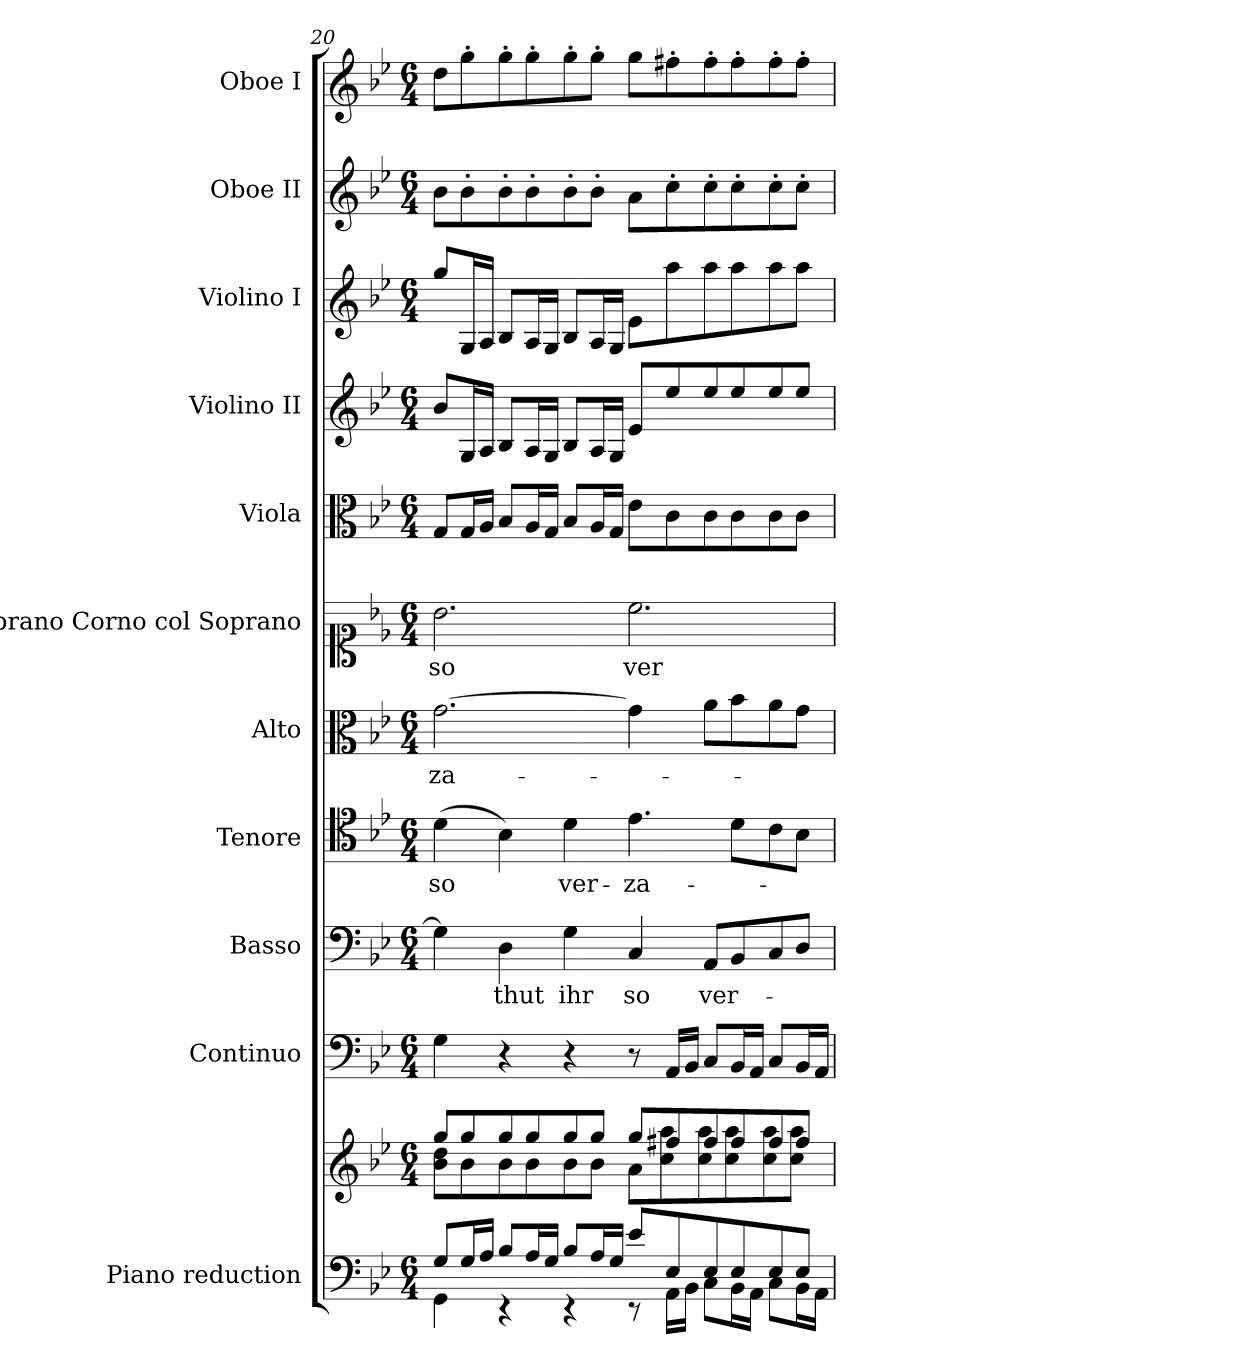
**kern	**kern	**kern	**kern	**text	**kern	**text	**kern	**text	**kern	**text	**kern	**kern	**kern	**kern	**kern
*part11	*part11	*part10	*part9	*part9	*part8	*part8	*part7	*part7	*part6	*part6	*part5	*part4	*part3	*part2	*part1
*staff12	*staff11	*staff10	*staff9	*staff9	*staff8	*staff8	*staff7	*staff7	*staff6	*staff6	*staff5	*staff4	*staff3	*staff2	*staff1
*I"Piano reduction	*	*I"Continuo	*I"Basso	*	*I"Tenore	*	*I"Alto	*	*I"Soprano Corno col Soprano	*	*I"Viola	*I"Violino II	*I"Violino I	*I"Oboe II	*I"Oboe I
*I'Pno	*	*	*	*	*	*	*	*	*	*	*I'Vla	*I'Vln	*I'Vln	*I'Ob	*I'Ob
*clefF4	*clefG2	*clefF4	*clefF4	*	*clefC4	*	*clefC3	*	*clefC1	*	*clefC3	*clefG2	*clefG2	*clefG2	*clefG2
*k[b-e-]	*k[b-e-]	*k[b-e-]	*k[b-e-]	*	*k[b-e-]	*	*k[b-e-]	*	*k[b-e-]	*	*k[b-e-]	*k[b-e-]	*k[b-e-]	*k[b-e-]	*k[b-e-]
*M6/4	*M6/4	*M6/4	*M6/4	*	*M6/4	*	*M6/4	*	*M6/4	*	*M6/4	*M6/4	*M6/4	*M6/4	*M6/4
=20	=20	=20	=20	=20	=20	=20	=20	=20	=20	=20	=20	=20	=20	=20	=20
*^	*^	*	*	*	*	*	*	*	*	*	*	*	*	*	*
!	!	!	!	!	!	!	!	!LO:LY:b	!	!LO:LY:b	!	!LO:LY:b	!	!	!	!	!
8G/L	4GG\	8gg/L	8b-\ 8dd\L	4G\	4G\]	.	(4d\	so	[2.g\	-za-	2.b-\	so	8G/L	8b-/L	8gg/L	8b-\L	8dd\L
16G/L	.	8gg/	8b-\	.	.	.	.	.	.	.	.	.	16G/L	16G/L	16G/L	8b-'\	8gg'\
16A/JJ	.	.	.	.	.	.	.	.	.	.	.	.	16A/JJ	16A/JJ	16A/JJ	.	.
!	!	!	!	!	!	!LO:LY:b	!	!	!	!	!	!	!	!	!	!	!
8B-/L	4r	8gg/	8b-\	4r	4D\	thut	4B-\)	.	.	.	.	.	8B-/L	8B-/L	8B-/L	8b-'\	8gg'\
16A/L	.	8gg/	8b-\	.	.	.	.	.	.	.	.	.	16A/L	16A/L	16A/L	8b-'\	8gg'\
16G/JJ	.	.	.	.	.	.	.	.	.	.	.	.	16G/JJ	16G/JJ	16G/JJ	.	.
!	!	!	!	!	!	!LO:LY:b	!	!LO:LY:b	!	!	!	!	!	!	!	!	!
8B-/L	4r	8gg/	8b-\	4r	4G\	ihr	4d\	ver-	.	.	.	.	8B-/L	8B-/L	8B-/L	8b-'\	8gg'\
16A/L	.	8gg/J	8b-\J	.	.	.	.	.	.	.	.	.	16A/L	16A/L	16A/L	8b-'\J	8gg'\J
16G/JJ	.	.	.	.	.	.	.	.	.	.	.	.	16G/JJ	16G/JJ	16G/JJ	.	.
!	!	!	!	!	!	!LO:LY:b	!	!LO:LY:b	!	!	!	!LO:LY:b	!	!	!	!	!
8e-/L	8r	8gg/L	8a\L	8r	4C/	so	4.e-\	-za-	4g\]	.	2.cc\	ver-	8e-\L	8e-/L	8e-\L	8a\L	8gg\L
8E-/	16AA\LL	8ff#X/	8cc\ 8aa\	16AA/LL	.	.	.	.	.	.	.	.	8c\	8ee-/	8aa\	8cc'\	8ff#X'\
.	16BB-\JJ	.	.	16BB-/JJ	.	.	.	.	.	.	.	.	.	.	.	.	.
!	!	!	!	!	!	!LO:LY:b	!	!	!	!	!	!	!	!	!	!	!
8E-/	8C\L	8ff#/	8cc\ 8aa\	8C/L	8AA/L	ver-	.	.	8a\L	.	.	.	8c\	8ee-/	8aa\	8cc'\	8ff#'\
8E-/	16BB-\L	8ff#/	8cc\ 8aa\	16BB-/L	8BB-/	.	8d\L	.	8b-\	.	.	.	8c\	8ee-/	8aa\	8cc'\	8ff#'\
.	16AA\JJ	.	.	16AA/JJ	.	.	.	.	.	.	.	.	.	.	.	.	.
8E-/	8C\L	8ff#/	8cc\ 8aa\	8C/L	8C/	.	8c\	.	8a\	.	.	.	8c\	8ee-/	8aa\	8cc'\	8ff#'\
8E-/J	16BB-\L	8ff#/J	8cc\ 8aa\J	16BB-/L	8D/J	.	8B-\J	.	8g\J	.	.	.	8c\J	8ee-/J	8aa\J	8cc'\J	8ff#'\J
.	16AA\JJ	.	.	16AA/JJ	.	.	.	.	.	.	.	.	.	.	.	.	.
*v	*v	*	*	*	*	*	*	*	*	*	*	*	*	*	*	*	*
*	*v	*v	*	*	*	*	*	*	*	*	*	*	*	*	*	*
=	=	=	=	=	=	=	=	=	=	=	=	=	=	=	=
*-	*-	*-	*-	*-	*-	*-	*-	*-	*-	*-	*-	*-	*-	*-	*-
